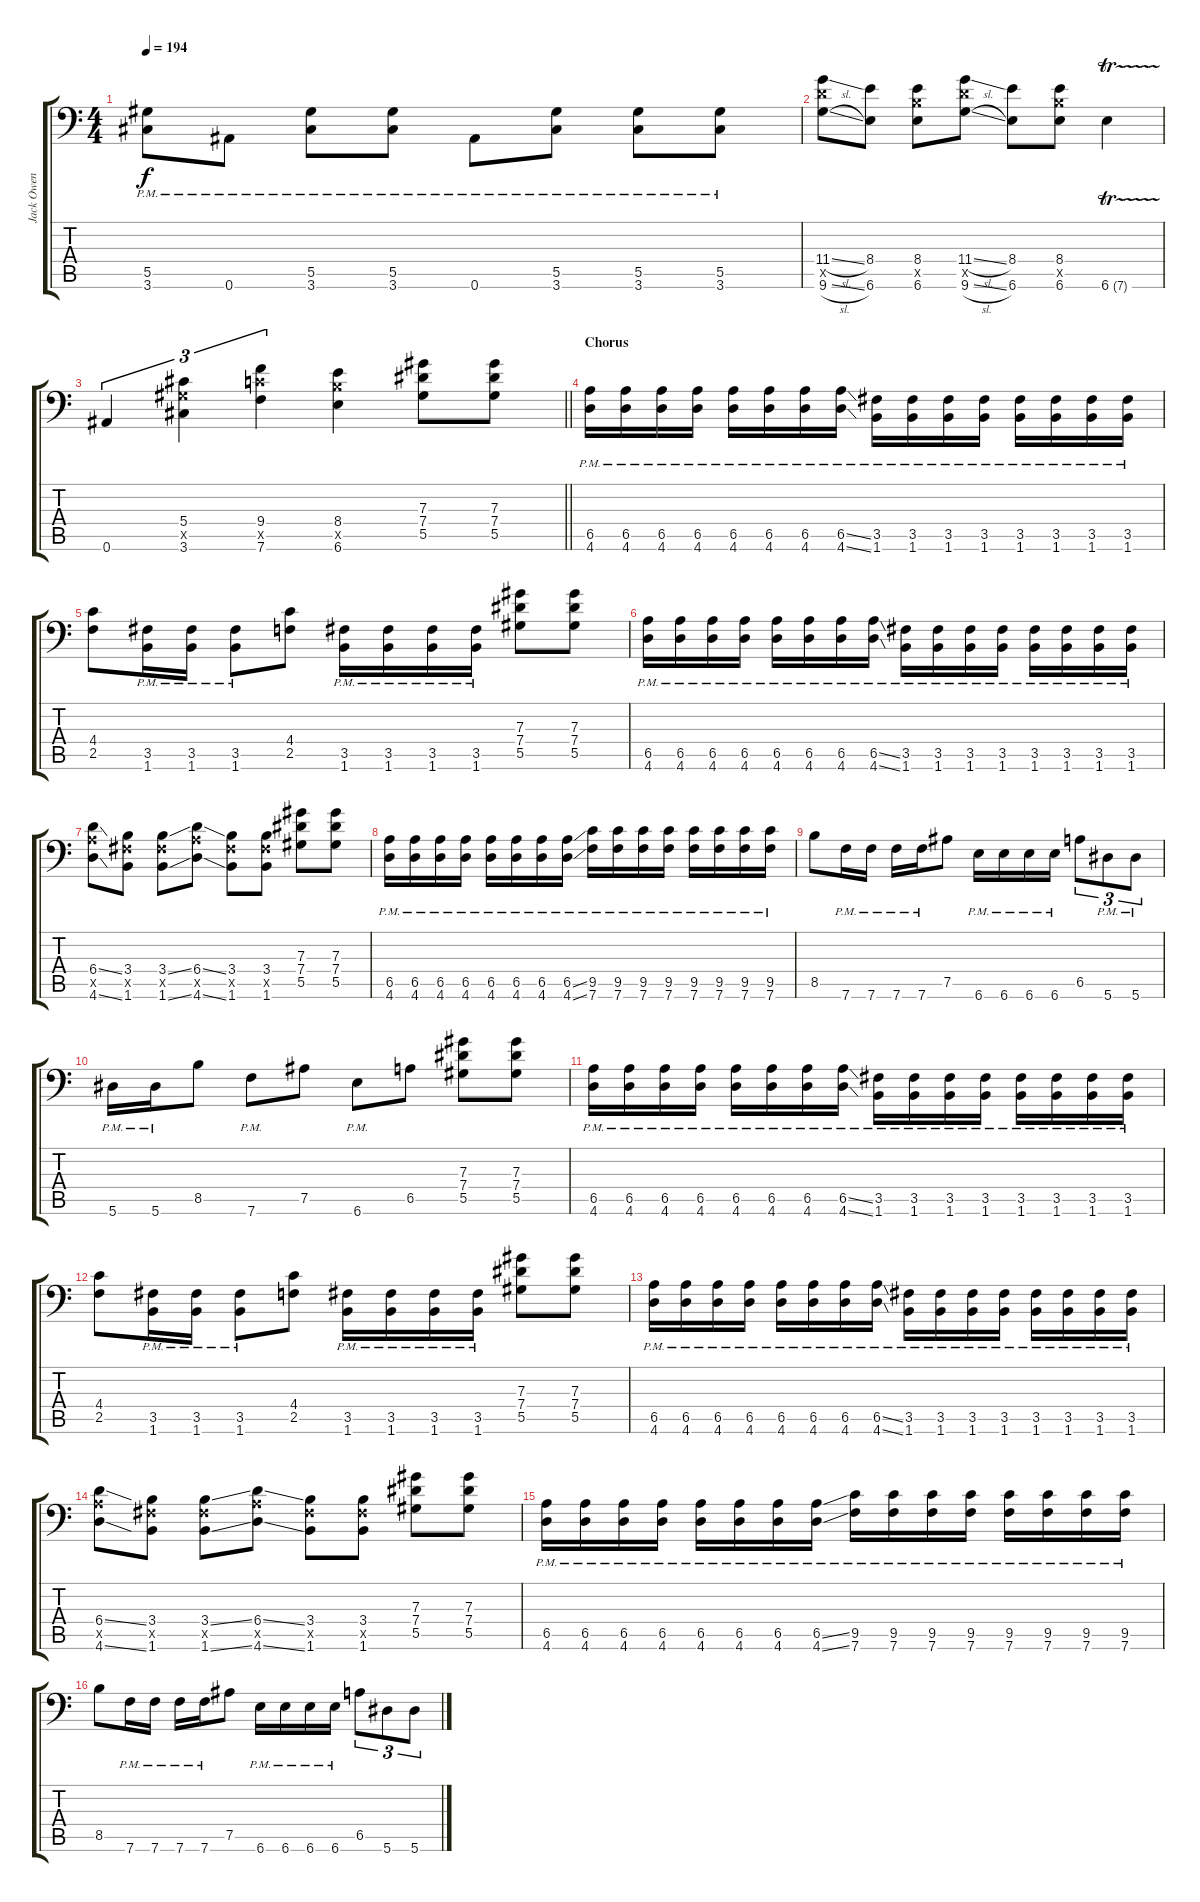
\track ("Jack Owen" "Jack Owen") {instrument distortionguitar}
\staff {score tabs}
\tuning (Bb3 F3 Db3 Ab2 Eb2 Bb1) {hide}
\ts (4 4)
\tempo 194
\clef f4
\ks c
(5.5{pm} 3.6{pm}).8{dy f} 0.6{pm}.8 (5.5{pm} 3.6{pm}).8 (5.5{pm} 3.6{pm}).8 0.6{pm}.8 (5.5{pm} 3.6{pm}).8 (5.5{pm} 3.6{pm}).8 (5.5{pm} 3.6{pm}).8 |
(11.4{sl} 11.5{x} 9.6{sl}).8 (8.4 6.6).8 (8.4 8.5{x} 6.6).8 (11.4{sl} 11.5{x} 9.6{sl}).8 (8.4 6.6).8 (8.4 8.5{x} 6.6).8 6.6{tr (7 16)}.4 |
\barLineRight lightlight
0.6.4{tu (3 2)} (5.4 5.5{x} 3.6).4{tu (3 2)} (9.4 9.5{x} 7.6).4{tu (3 2)} (8.4 8.5{x} 6.6).4 (7.3 7.4 5.5).8 (7.3 7.4 5.5).8 |
\section ("" "Chorus")
(6.5{pm} 4.6{pm}).16 (6.5{pm} 4.6{pm}).16 (6.5{pm} 4.6{pm}).16 (6.5{pm} 4.6{pm}).16 (6.5{pm} 4.6{pm}).16 (6.5{pm} 4.6{pm}).16 (6.5{pm} 4.6{pm}).16 (6.5{ss pm} 4.6{ss pm}).16 (3.5{pm} 1.6{pm}).16 (3.5{pm} 1.6{pm}).16 (3.5{pm} 1.6{pm}).16 (3.5{pm} 1.6{pm}).16 (3.5{pm} 1.6{pm}).16 (3.5{pm} 1.6{pm}).16 (3.5{pm} 1.6{pm}).16 (3.5{pm} 1.6{pm}).16 |
(4.4 2.5).8 (3.5{pm} 1.6{pm}).16 (3.5{pm} 1.6{pm}).16 (3.5{pm} 1.6{pm}).8 (4.4 2.5).8 (3.5{pm} 1.6{pm}).16 (3.5{pm} 1.6{pm}).16 (3.5{pm} 1.6{pm}).16 (3.5{pm} 1.6{pm}).16 (7.3 7.4 5.5).8 (7.3 7.4 5.5).8 |
(6.5{pm} 4.6{pm}).16 (6.5{pm} 4.6{pm}).16 (6.5{pm} 4.6{pm}).16 (6.5{pm} 4.6{pm}).16 (6.5{pm} 4.6{pm}).16 (6.5{pm} 4.6{pm}).16 (6.5{pm} 4.6{pm}).16 (6.5{ss pm} 4.6{ss pm}).16 (3.5{pm} 1.6{pm}).16 (3.5{pm} 1.6{pm}).16 (3.5{pm} 1.6{pm}).16 (3.5{pm} 1.6{pm}).16 (3.5{pm} 1.6{pm}).16 (3.5{pm} 1.6{pm}).16 (3.5{pm} 1.6{pm}).16 (3.5{pm} 1.6{pm}).16 |
(6.4{ss} 6.5{x} 4.6{ss}).8 (3.4 3.5{x} 1.6).8 (3.4{ss} 3.5{x} 1.6{ss}).8 (6.4{ss} 6.5{x} 4.6{ss}).8 (3.4 3.5{x} 1.6).8 (3.4 3.5{x} 1.6).8 (7.3 7.4 5.5).8 (7.3 7.4 5.5).8 |
(6.5{pm} 4.6{pm}).16 (6.5{pm} 4.6{pm}).16 (6.5{pm} 4.6{pm}).16 (6.5{pm} 4.6{pm}).16 (6.5{pm} 4.6{pm}).16 (6.5{pm} 4.6{pm}).16 (6.5{pm} 4.6{pm}).16 (6.5{ss pm} 4.6{ss pm}).16 (9.5{pm} 7.6{pm}).16 (9.5{pm} 7.6{pm}).16 (9.5{pm} 7.6{pm}).16 (9.5{pm} 7.6{pm}).16 (9.5{pm} 7.6{pm}).16 (9.5{pm} 7.6{pm}).16 (9.5{pm} 7.6{pm}).16 (9.5{pm} 7.6{pm}).16 |
8.5.8 7.6{pm}.16 7.6{pm}.16 7.6{pm}.16 7.6{pm}.16 7.5.8 6.6{pm}.16 6.6{pm}.16 6.6{pm}.16 6.6{pm}.16 6.5.8{tu (3 2)} 5.6{pm}.8{tu (3 2)} 5.6{pm}.8{tu (3 2)} |
5.6{pm}.16 5.6{pm}.16 8.5.8 7.6{pm}.8 7.5.8 6.6{pm}.8 6.5.8 (7.3 7.4 5.5).8 (7.3 7.4 5.5).8 |
(6.5{pm} 4.6{pm}).16 (6.5{pm} 4.6{pm}).16 (6.5{pm} 4.6{pm}).16 (6.5{pm} 4.6{pm}).16 (6.5{pm} 4.6{pm}).16 (6.5{pm} 4.6{pm}).16 (6.5{pm} 4.6{pm}).16 (6.5{ss pm} 4.6{ss pm}).16 (3.5{pm} 1.6{pm}).16 (3.5{pm} 1.6{pm}).16 (3.5{pm} 1.6{pm}).16 (3.5{pm} 1.6{pm}).16 (3.5{pm} 1.6{pm}).16 (3.5{pm} 1.6{pm}).16 (3.5{pm} 1.6{pm}).16 (3.5{pm} 1.6{pm}).16 |
(4.4 2.5).8 (3.5{pm} 1.6{pm}).16 (3.5{pm} 1.6{pm}).16 (3.5{pm} 1.6{pm}).8 (4.4 2.5).8 (3.5{pm} 1.6{pm}).16 (3.5{pm} 1.6{pm}).16 (3.5{pm} 1.6{pm}).16 (3.5{pm} 1.6{pm}).16 (7.3 7.4 5.5).8 (7.3 7.4 5.5).8 |
(6.5{pm} 4.6{pm}).16 (6.5{pm} 4.6{pm}).16 (6.5{pm} 4.6{pm}).16 (6.5{pm} 4.6{pm}).16 (6.5{pm} 4.6{pm}).16 (6.5{pm} 4.6{pm}).16 (6.5{pm} 4.6{pm}).16 (6.5{ss pm} 4.6{ss pm}).16 (3.5{pm} 1.6{pm}).16 (3.5{pm} 1.6{pm}).16 (3.5{pm} 1.6{pm}).16 (3.5{pm} 1.6{pm}).16 (3.5{pm} 1.6{pm}).16 (3.5{pm} 1.6{pm}).16 (3.5{pm} 1.6{pm}).16 (3.5{pm} 1.6{pm}).16 |
(6.4{ss} 6.5{x} 4.6{ss}).8 (3.4 3.5{x} 1.6).8 (3.4{ss} 3.5{x} 1.6{ss}).8 (6.4{ss} 6.5{x} 4.6{ss}).8 (3.4 3.5{x} 1.6).8 (3.4 3.5{x} 1.6).8 (7.3 7.4 5.5).8 (7.3 7.4 5.5).8 |
(6.5{pm} 4.6{pm}).16 (6.5{pm} 4.6{pm}).16 (6.5{pm} 4.6{pm}).16 (6.5{pm} 4.6{pm}).16 (6.5{pm} 4.6{pm}).16 (6.5{pm} 4.6{pm}).16 (6.5{pm} 4.6{pm}).16 (6.5{ss pm} 4.6{ss pm}).16 (9.5{pm} 7.6{pm}).16 (9.5{pm} 7.6{pm}).16 (9.5{pm} 7.6{pm}).16 (9.5{pm} 7.6{pm}).16 (9.5{pm} 7.6{pm}).16 (9.5{pm} 7.6{pm}).16 (9.5{pm} 7.6{pm}).16 (9.5{pm} 7.6{pm}).16 |
8.5.8 7.6{pm}.16 7.6{pm}.16 7.6{pm}.16 7.6{pm}.16 7.5.8 6.6{pm}.16 6.6{pm}.16 6.6{pm}.16 6.6{pm}.16 6.5.8{tu (3 2)} 5.6.8{tu (3 2)} 5.6.8{tu (3 2)}
